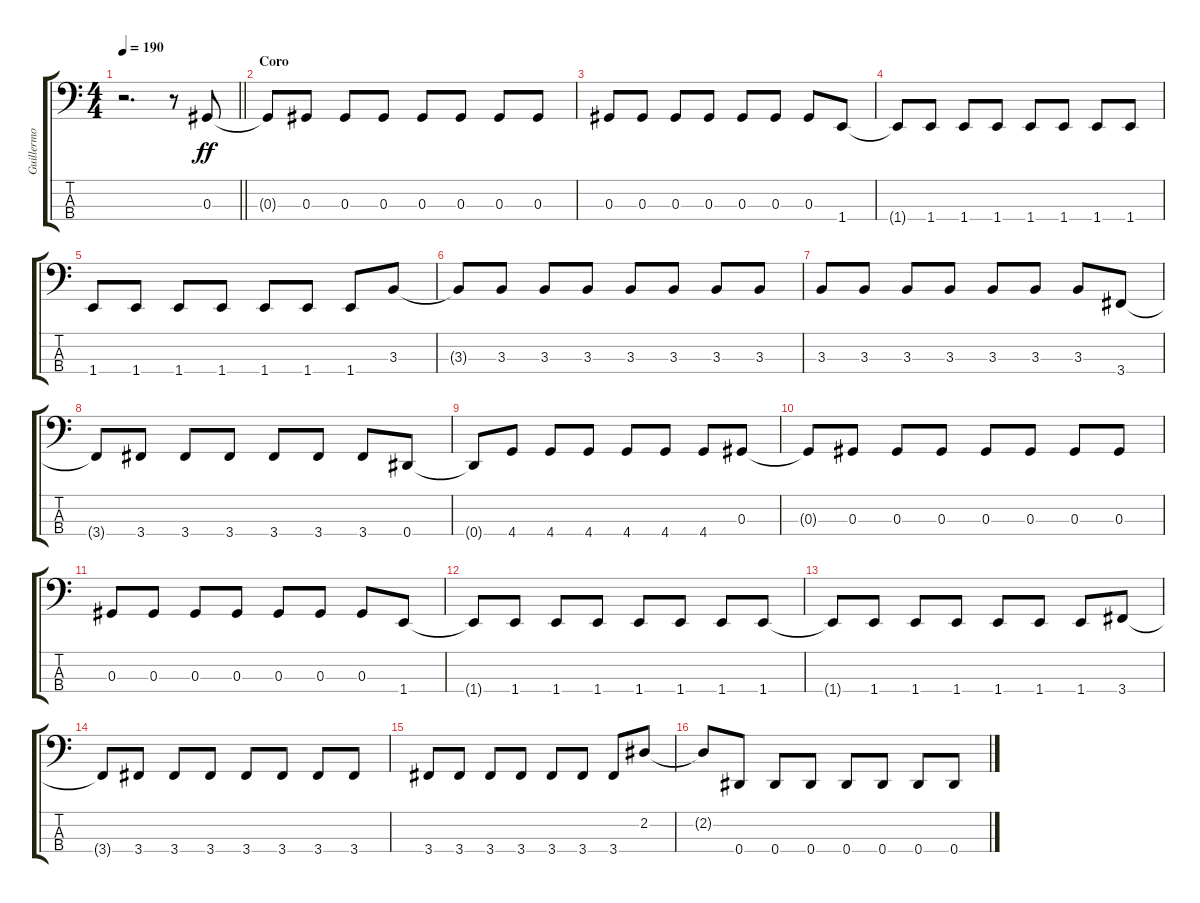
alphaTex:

\track ("Guillermo Sánchez" "Guillermo ") {instrument electricbasspick}
\staff {score tabs}
\tuning (Gb2 Db2 Ab1 Eb1) {hide}
\ts (4 4)
\tempo 190
\clef f4
\barLineRight lightlight
\ks c
r.2{d dy ff} r.8 0.3.8 |
\section ("" "Coro")
0.3{t}.8 0.3.8 0.3.8 0.3.8 0.3.8 0.3.8 0.3.8 0.3.8 |
0.3.8 0.3.8 0.3.8 0.3.8 0.3.8 0.3.8 0.3.8 1.4.8 |
1.4{t}.8 1.4.8 1.4.8 1.4.8 1.4.8 1.4.8 1.4.8 1.4.8 |
1.4.8 1.4.8 1.4.8 1.4.8 1.4.8 1.4.8 1.4.8 3.3.8 |
3.3{t}.8 3.3.8 3.3.8 3.3.8 3.3.8 3.3.8 3.3.8 3.3.8 |
3.3.8 3.3.8 3.3.8 3.3.8 3.3.8 3.3.8 3.3.8 3.4.8 |
3.4{t}.8 3.4.8 3.4.8 3.4.8 3.4.8 3.4.8 3.4.8 0.4.8 |
0.4{t}.8 4.4.8 4.4.8 4.4.8 4.4.8 4.4.8 4.4.8 0.3.8 |
0.3{t}.8 0.3.8 0.3.8 0.3.8 0.3.8 0.3.8 0.3.8 0.3.8 |
0.3.8 0.3.8 0.3.8 0.3.8 0.3.8 0.3.8 0.3.8 1.4.8 |
1.4{t}.8 1.4.8 1.4.8 1.4.8 1.4.8 1.4.8 1.4.8 1.4.8 |
1.4{t}.8 1.4.8 1.4.8 1.4.8 1.4.8 1.4.8 1.4.8 3.4.8 |
3.4{t}.8 3.4.8 3.4.8 3.4.8 3.4.8 3.4.8 3.4.8 3.4.8 |
3.4.8 3.4.8 3.4.8 3.4.8 3.4.8 3.4.8 3.4.8 2.2.8 |
2.2{t}.8 0.4.8 0.4.8 0.4.8 0.4.8 0.4.8 0.4.8 0.4.8
